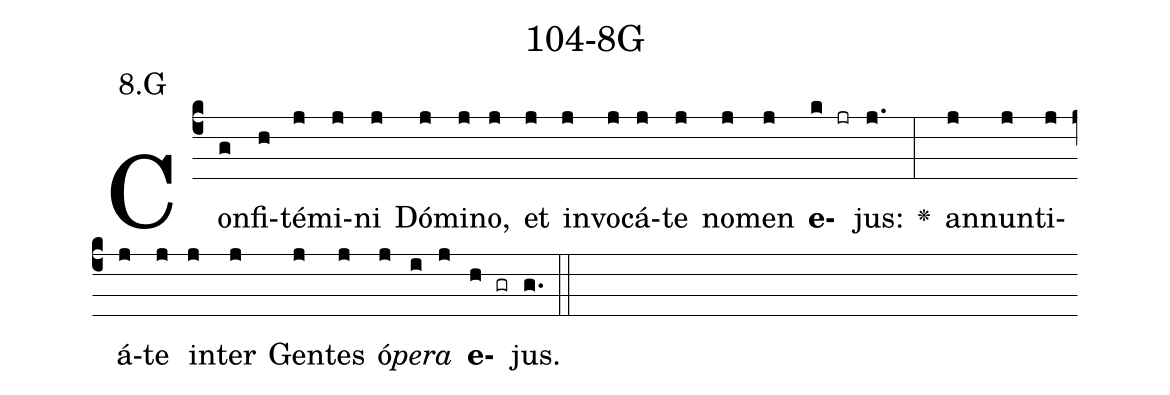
name: 104-8G;
annotation: 8.G;
%%
(c4)Con(g)fi(h)té(j)mi(j)ni(j) Dó(j)mi(j)no,(j) et(j) in(j)vo(j)cá(j)te(j) no(j)men(j) <b>e</b>(k jr)jus:(j.) <v>\greheightstar</v>(:) an(j)nun(j)ti(j)á(j)te(j) in(j)ter(j) Gen(j)tes(j) ó(j)<i>pe</i>(i)<i>ra</i>(j) <b>e</b>(h gr)jus.(g.) (::)


%E(j) u(j) o(i) u(j) a(h) e.(g.) (::)
